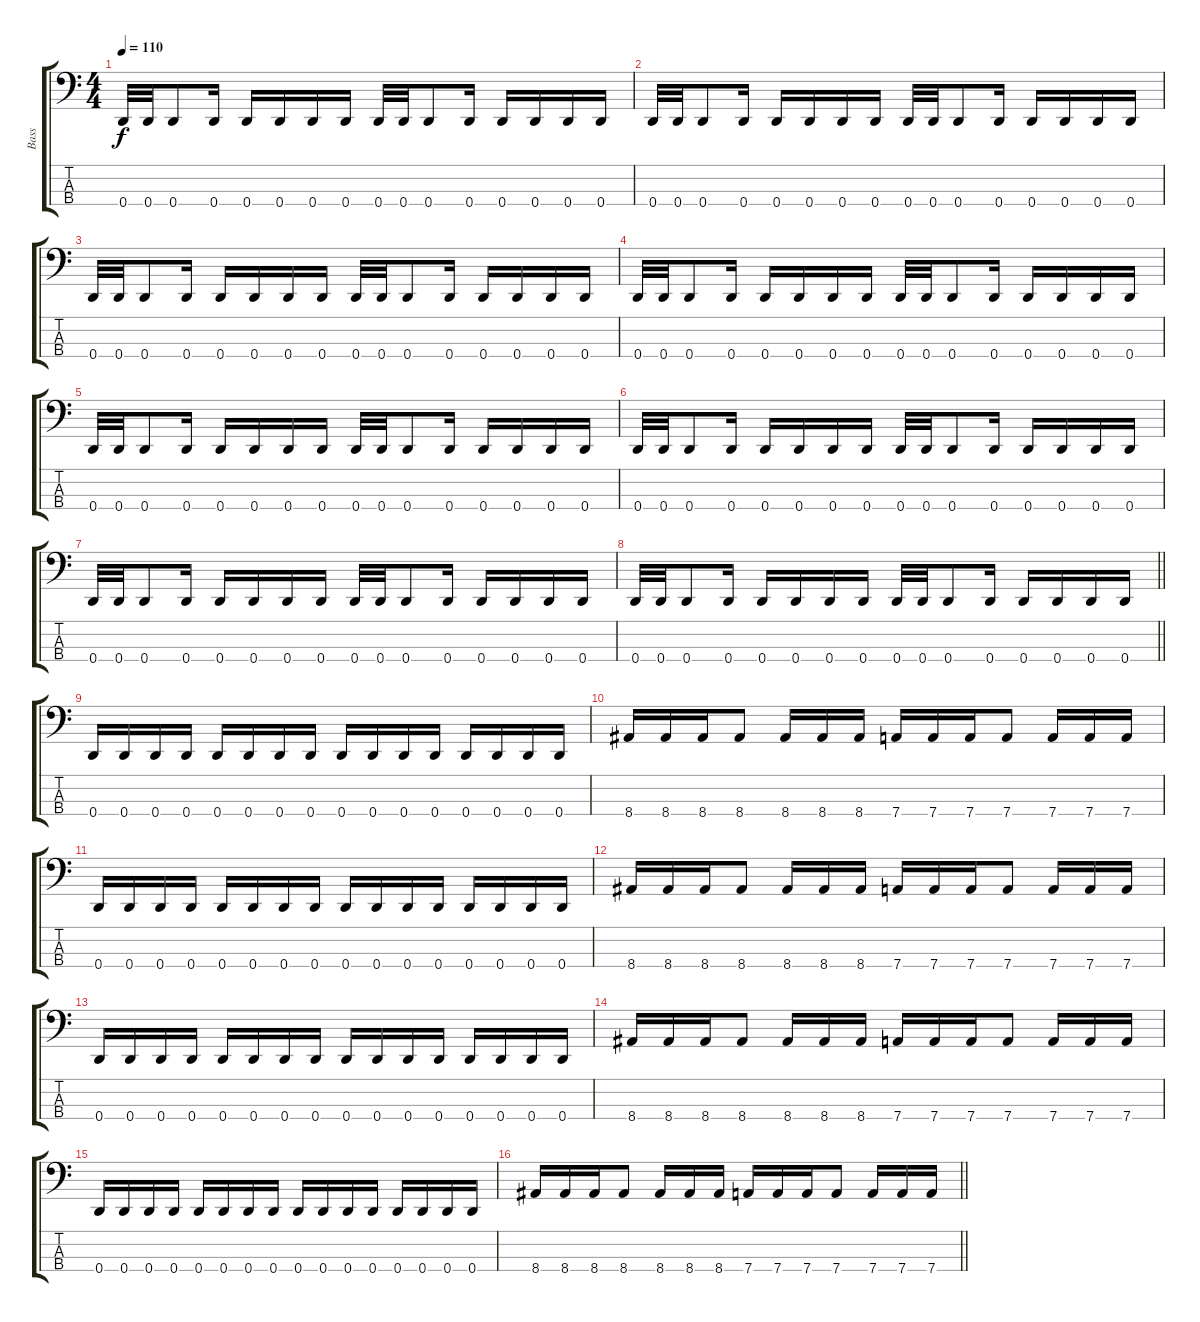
\track ("Bass" "Bass") {instrument electricbassfinger}
\staff {score tabs}
\tuning (F2 C2 G1 D1) {hide}
\ts (4 4)
\section ("" "")
\tempo 110
\clef f4
\ks c
0.4.32{dy f} 0.4.32 0.4.8 0.4.16 0.4.16 0.4.16 0.4.16 0.4.16 0.4.32 0.4.32 0.4.8 0.4.16 0.4.16 0.4.16 0.4.16 0.4.16 |
0.4.32 0.4.32 0.4.8 0.4.16 0.4.16 0.4.16 0.4.16 0.4.16 0.4.32 0.4.32 0.4.8 0.4.16 0.4.16 0.4.16 0.4.16 0.4.16 |
0.4.32 0.4.32 0.4.8 0.4.16 0.4.16 0.4.16 0.4.16 0.4.16 0.4.32 0.4.32 0.4.8 0.4.16 0.4.16 0.4.16 0.4.16 0.4.16 |
0.4.32 0.4.32 0.4.8 0.4.16 0.4.16 0.4.16 0.4.16 0.4.16 0.4.32 0.4.32 0.4.8 0.4.16 0.4.16 0.4.16 0.4.16 0.4.16 |
0.4.32 0.4.32 0.4.8 0.4.16 0.4.16 0.4.16 0.4.16 0.4.16 0.4.32 0.4.32 0.4.8 0.4.16 0.4.16 0.4.16 0.4.16 0.4.16 |
0.4.32 0.4.32 0.4.8 0.4.16 0.4.16 0.4.16 0.4.16 0.4.16 0.4.32 0.4.32 0.4.8 0.4.16 0.4.16 0.4.16 0.4.16 0.4.16 |
0.4.32 0.4.32 0.4.8 0.4.16 0.4.16 0.4.16 0.4.16 0.4.16 0.4.32 0.4.32 0.4.8 0.4.16 0.4.16 0.4.16 0.4.16 0.4.16 |
\barLineRight lightlight
0.4.32 0.4.32 0.4.8 0.4.16 0.4.16 0.4.16 0.4.16 0.4.16 0.4.32 0.4.32 0.4.8 0.4.16 0.4.16 0.4.16 0.4.16 0.4.16 |
\section ("" "")
0.4.16 0.4.16 0.4.16 0.4.16 0.4.16 0.4.16 0.4.16 0.4.16 0.4.16 0.4.16 0.4.16 0.4.16 0.4.16 0.4.16 0.4.16 0.4.16 |
8.4.16 8.4.16 8.4.16 8.4.8 8.4.16 8.4.16 8.4.16 7.4.16 7.4.16 7.4.16 7.4.8 7.4.16 7.4.16 7.4.16 |
0.4.16 0.4.16 0.4.16 0.4.16 0.4.16 0.4.16 0.4.16 0.4.16 0.4.16 0.4.16 0.4.16 0.4.16 0.4.16 0.4.16 0.4.16 0.4.16 |
8.4.16 8.4.16 8.4.16 8.4.8 8.4.16 8.4.16 8.4.16 7.4.16 7.4.16 7.4.16 7.4.8 7.4.16 7.4.16 7.4.16 |
0.4.16 0.4.16 0.4.16 0.4.16 0.4.16 0.4.16 0.4.16 0.4.16 0.4.16 0.4.16 0.4.16 0.4.16 0.4.16 0.4.16 0.4.16 0.4.16 |
8.4.16 8.4.16 8.4.16 8.4.8 8.4.16 8.4.16 8.4.16 7.4.16 7.4.16 7.4.16 7.4.8 7.4.16 7.4.16 7.4.16 |
0.4.16 0.4.16 0.4.16 0.4.16 0.4.16 0.4.16 0.4.16 0.4.16 0.4.16 0.4.16 0.4.16 0.4.16 0.4.16 0.4.16 0.4.16 0.4.16 |
\barLineRight lightlight
8.4.16 8.4.16 8.4.16 8.4.8 8.4.16 8.4.16 8.4.16 7.4.16 7.4.16 7.4.16 7.4.8 7.4.16 7.4.16 7.4.16
